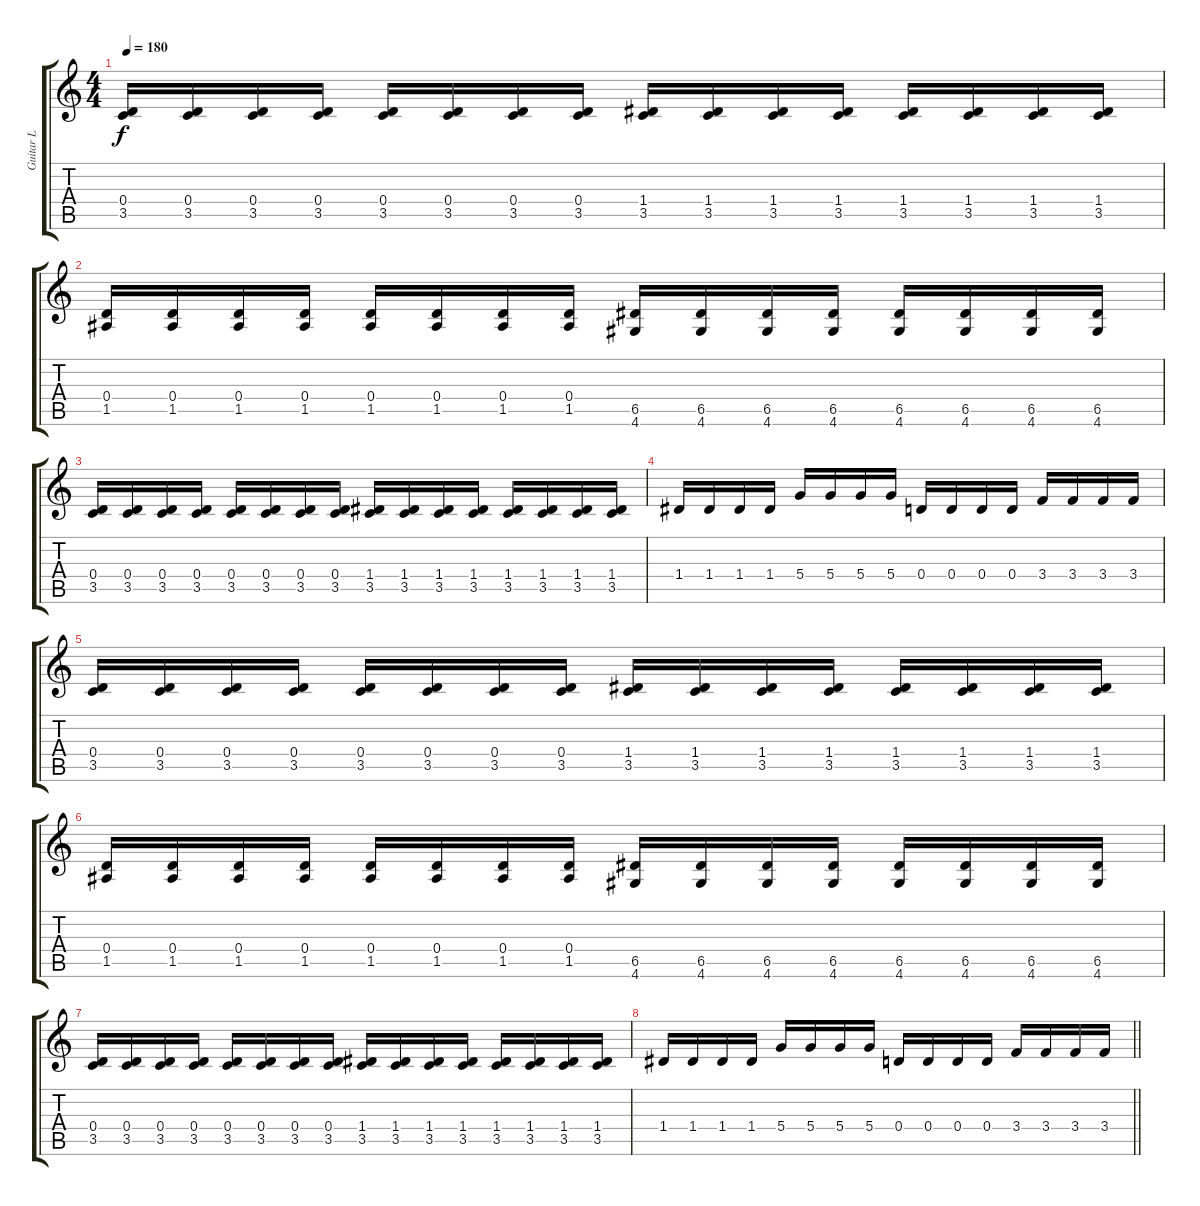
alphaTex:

\track ("Guitar L" "Guitar L") {instrument distortionguitar}
\staff {score tabs}
\tuning (E4 B3 G3 D3 A2 E2) {hide}
\ts (4 4)
\tempo 180
\clef g2
\ks c
(0.4 3.5).16{dy f} (0.4 3.5).16 (0.4 3.5).16 (0.4 3.5).16 (0.4 3.5).16 (0.4 3.5).16 (0.4 3.5).16 (0.4 3.5).16 (1.4 3.5).16 (1.4 3.5).16 (1.4 3.5).16 (1.4 3.5).16 (1.4 3.5).16 (1.4 3.5).16 (1.4 3.5).16 (1.4 3.5).16 |
(0.4 1.5).16 (0.4 1.5).16 (0.4 1.5).16 (0.4 1.5).16 (0.4 1.5).16 (0.4 1.5).16 (0.4 1.5).16 (0.4 1.5).16 (6.5 4.6).16 (6.5 4.6).16 (6.5 4.6).16 (6.5 4.6).16 (6.5 4.6).16 (6.5 4.6).16 (6.5 4.6).16 (6.5 4.6).16 |
(0.4 3.5).16 (0.4 3.5).16 (0.4 3.5).16 (0.4 3.5).16 (0.4 3.5).16 (0.4 3.5).16 (0.4 3.5).16 (0.4 3.5).16 (1.4 3.5).16 (1.4 3.5).16 (1.4 3.5).16 (1.4 3.5).16 (1.4 3.5).16 (1.4 3.5).16 (1.4 3.5).16 (1.4 3.5).16 |
1.4.16 1.4.16 1.4.16 1.4.16 5.4.16 5.4.16 5.4.16 5.4.16 0.4.16 0.4.16 0.4.16 0.4.16 3.4.16 3.4.16 3.4.16 3.4.16 |
(0.4 3.5).16 (0.4 3.5).16 (0.4 3.5).16 (0.4 3.5).16 (0.4 3.5).16 (0.4 3.5).16 (0.4 3.5).16 (0.4 3.5).16 (1.4 3.5).16 (1.4 3.5).16 (1.4 3.5).16 (1.4 3.5).16 (1.4 3.5).16 (1.4 3.5).16 (1.4 3.5).16 (1.4 3.5).16 |
(0.4 1.5).16 (0.4 1.5).16 (0.4 1.5).16 (0.4 1.5).16 (0.4 1.5).16 (0.4 1.5).16 (0.4 1.5).16 (0.4 1.5).16 (6.5 4.6).16 (6.5 4.6).16 (6.5 4.6).16 (6.5 4.6).16 (6.5 4.6).16 (6.5 4.6).16 (6.5 4.6).16 (6.5 4.6).16 |
(0.4 3.5).16 (0.4 3.5).16 (0.4 3.5).16 (0.4 3.5).16 (0.4 3.5).16 (0.4 3.5).16 (0.4 3.5).16 (0.4 3.5).16 (1.4 3.5).16 (1.4 3.5).16 (1.4 3.5).16 (1.4 3.5).16 (1.4 3.5).16 (1.4 3.5).16 (1.4 3.5).16 (1.4 3.5).16 |
\barLineRight lightlight
1.4.16 1.4.16 1.4.16 1.4.16 5.4.16 5.4.16 5.4.16 5.4.16 0.4.16 0.4.16 0.4.16 0.4.16 3.4.16 3.4.16 3.4.16 3.4.16
